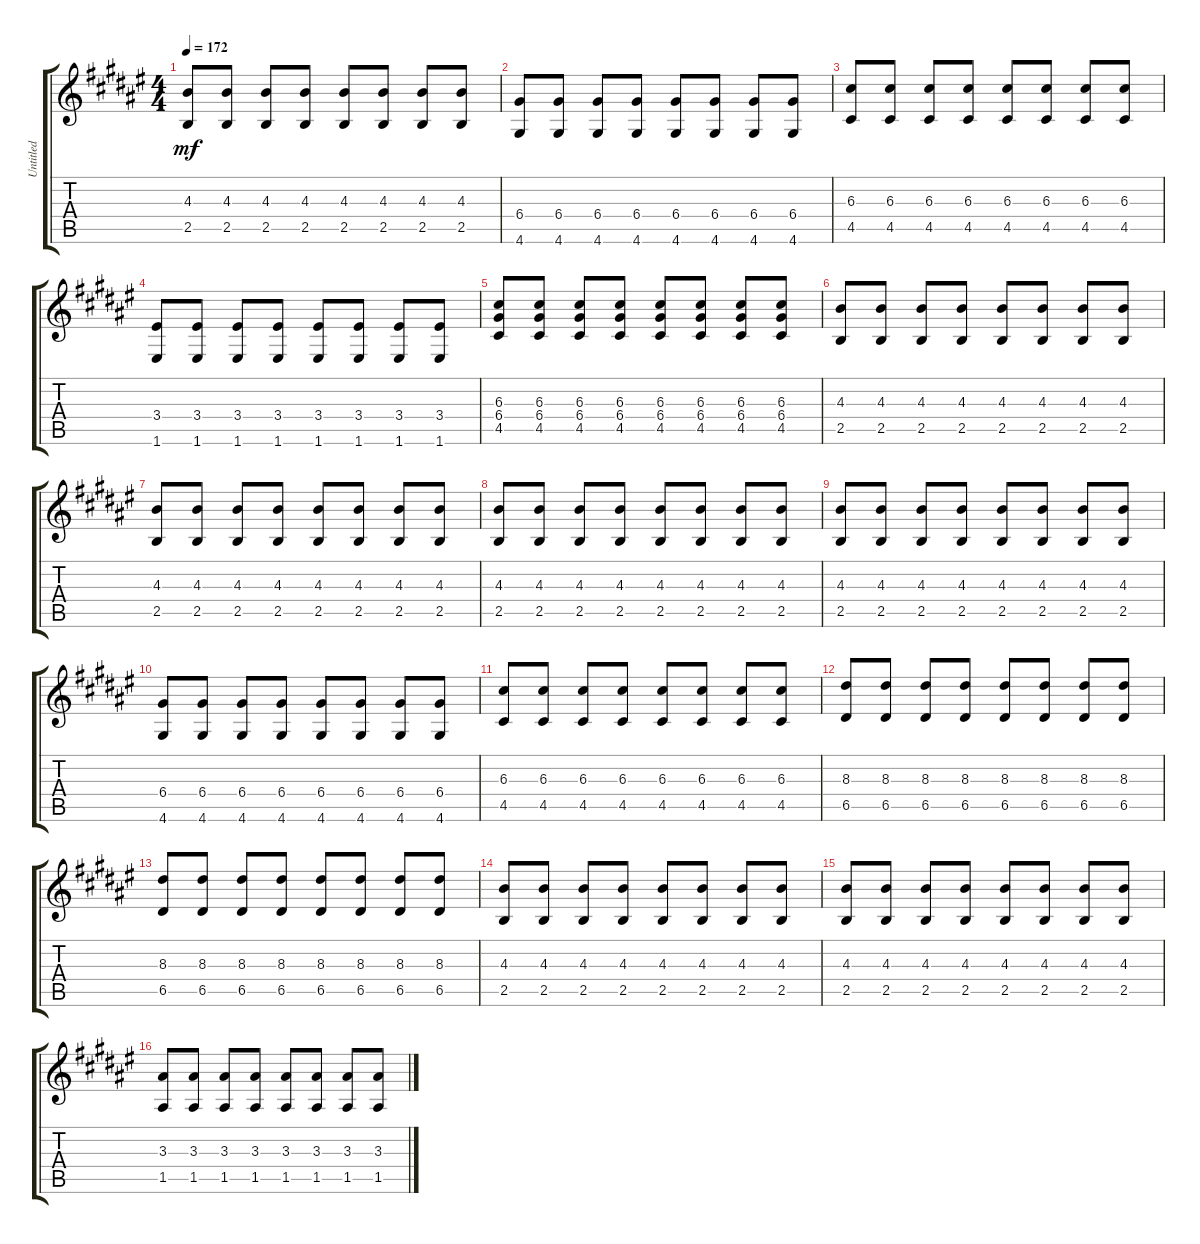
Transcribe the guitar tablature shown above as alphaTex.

\track ("Untitled" "Untitled") {instrument acousticguitarnylon}
\staff {score tabs}
\tuning (E4 B3 G3 D3 A2 E2) {hide}
\ts (4 4)
\tempo 172
\clef g2
\ks f#
(4.3 2.5).8{dy mf} (4.3 2.5).8 (4.3 2.5).8 (4.3 2.5).8 (4.3 2.5).8 (4.3 2.5).8 (4.3 2.5).8 (4.3 2.5).8 |
\ks d#minor
(6.4 4.6).8 (6.4 4.6).8 (6.4 4.6).8 (6.4 4.6).8 (6.4 4.6).8 (6.4 4.6).8 (6.4 4.6).8 (6.4 4.6).8 |
(6.3 4.5).8 (6.3 4.5).8 (6.3 4.5).8 (6.3 4.5).8 (6.3 4.5).8 (6.3 4.5).8 (6.3 4.5).8 (6.3 4.5).8 |
(3.4 1.6).8 (3.4 1.6).8 (3.4 1.6).8 (3.4 1.6).8 (3.4 1.6).8 (3.4 1.6).8 (3.4 1.6).8 (3.4 1.6).8 |
\ks f#
(6.3 6.4 4.5).8 (6.3 6.4 4.5).8 (6.3 6.4 4.5).8 (6.3 6.4 4.5).8 (6.3 6.4 4.5).8 (6.3 6.4 4.5).8 (6.3 6.4 4.5).8 (6.3 6.4 4.5).8 |
\ks d#minor
(4.3 2.5).8 (4.3 2.5).8 (4.3 2.5).8 (4.3 2.5).8 (4.3 2.5).8 (4.3 2.5).8 (4.3 2.5).8 (4.3 2.5).8 |
(4.3 2.5).8 (4.3 2.5).8 (4.3 2.5).8 (4.3 2.5).8 (4.3 2.5).8 (4.3 2.5).8 (4.3 2.5).8 (4.3 2.5).8 |
(4.3 2.5).8 (4.3 2.5).8 (4.3 2.5).8 (4.3 2.5).8 (4.3 2.5).8 (4.3 2.5).8 (4.3 2.5).8 (4.3 2.5).8 |
\ks f#
(4.3 2.5).8 (4.3 2.5).8 (4.3 2.5).8 (4.3 2.5).8 (4.3 2.5).8 (4.3 2.5).8 (4.3 2.5).8 (4.3 2.5).8 |
\ks d#minor
(6.4 4.6).8 (6.4 4.6).8 (6.4 4.6).8 (6.4 4.6).8 (6.4 4.6).8 (6.4 4.6).8 (6.4 4.6).8 (6.4 4.6).8 |
(6.3 4.5).8 (6.3 4.5).8 (6.3 4.5).8 (6.3 4.5).8 (6.3 4.5).8 (6.3 4.5).8 (6.3 4.5).8 (6.3 4.5).8 |
(8.3 6.5).8 (8.3 6.5).8 (8.3 6.5).8 (8.3 6.5).8 (8.3 6.5).8 (8.3 6.5).8 (8.3 6.5).8 (8.3 6.5).8 |
\ks f#
(8.3 6.5).8 (8.3 6.5).8 (8.3 6.5).8 (8.3 6.5).8 (8.3 6.5).8 (8.3 6.5).8 (8.3 6.5).8 (8.3 6.5).8 |
\ks d#minor
(4.3 2.5).8 (4.3 2.5).8 (4.3 2.5).8 (4.3 2.5).8 (4.3 2.5).8 (4.3 2.5).8 (4.3 2.5).8 (4.3 2.5).8 |
(4.3 2.5).8 (4.3 2.5).8 (4.3 2.5).8 (4.3 2.5).8 (4.3 2.5).8 (4.3 2.5).8 (4.3 2.5).8 (4.3 2.5).8 |
(3.3 1.5).8 (3.3 1.5).8 (3.3 1.5).8 (3.3 1.5).8 (3.3 1.5).8 (3.3 1.5).8 (3.3 1.5).8 (3.3 1.5).8
